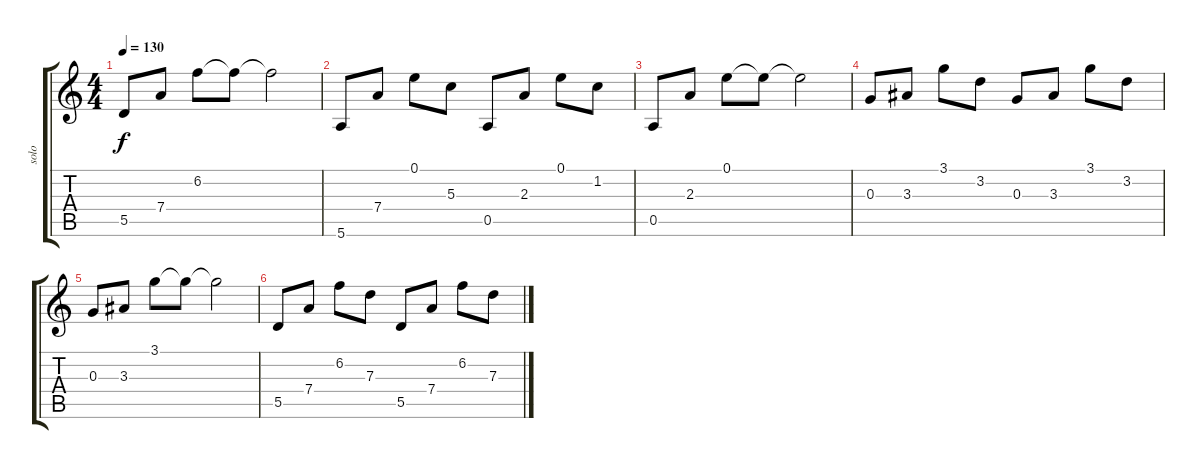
\track ("solo" "solo") {instrument acousticguitarnylon}
\staff {score tabs}
\tuning (E4 B3 G3 D3 A2 E2) {hide}
\ts (4 4)
\tempo 130
\clef g2
\ks c
5.5.8{dy f} 7.4.8 6.2.8 6.2{t}.8 6.2{t}.2 |
5.6.8 7.4.8 0.1.8 5.3.8 0.5.8 2.3.8 0.1.8 1.2.8 |
0.5.8 2.3.8 0.1.8 0.1{t}.8 0.1{t}.2 |
0.3.8 3.3.8 3.1.8 3.2.8 0.3.8 3.3.8 3.1.8 3.2.8 |
0.3.8 3.3.8 3.1.8 3.1{t}.8 3.1{t}.2 |
5.5.8 7.4.8 6.2.8 7.3.8 5.5.8 7.4.8 6.2.8 7.3.8
